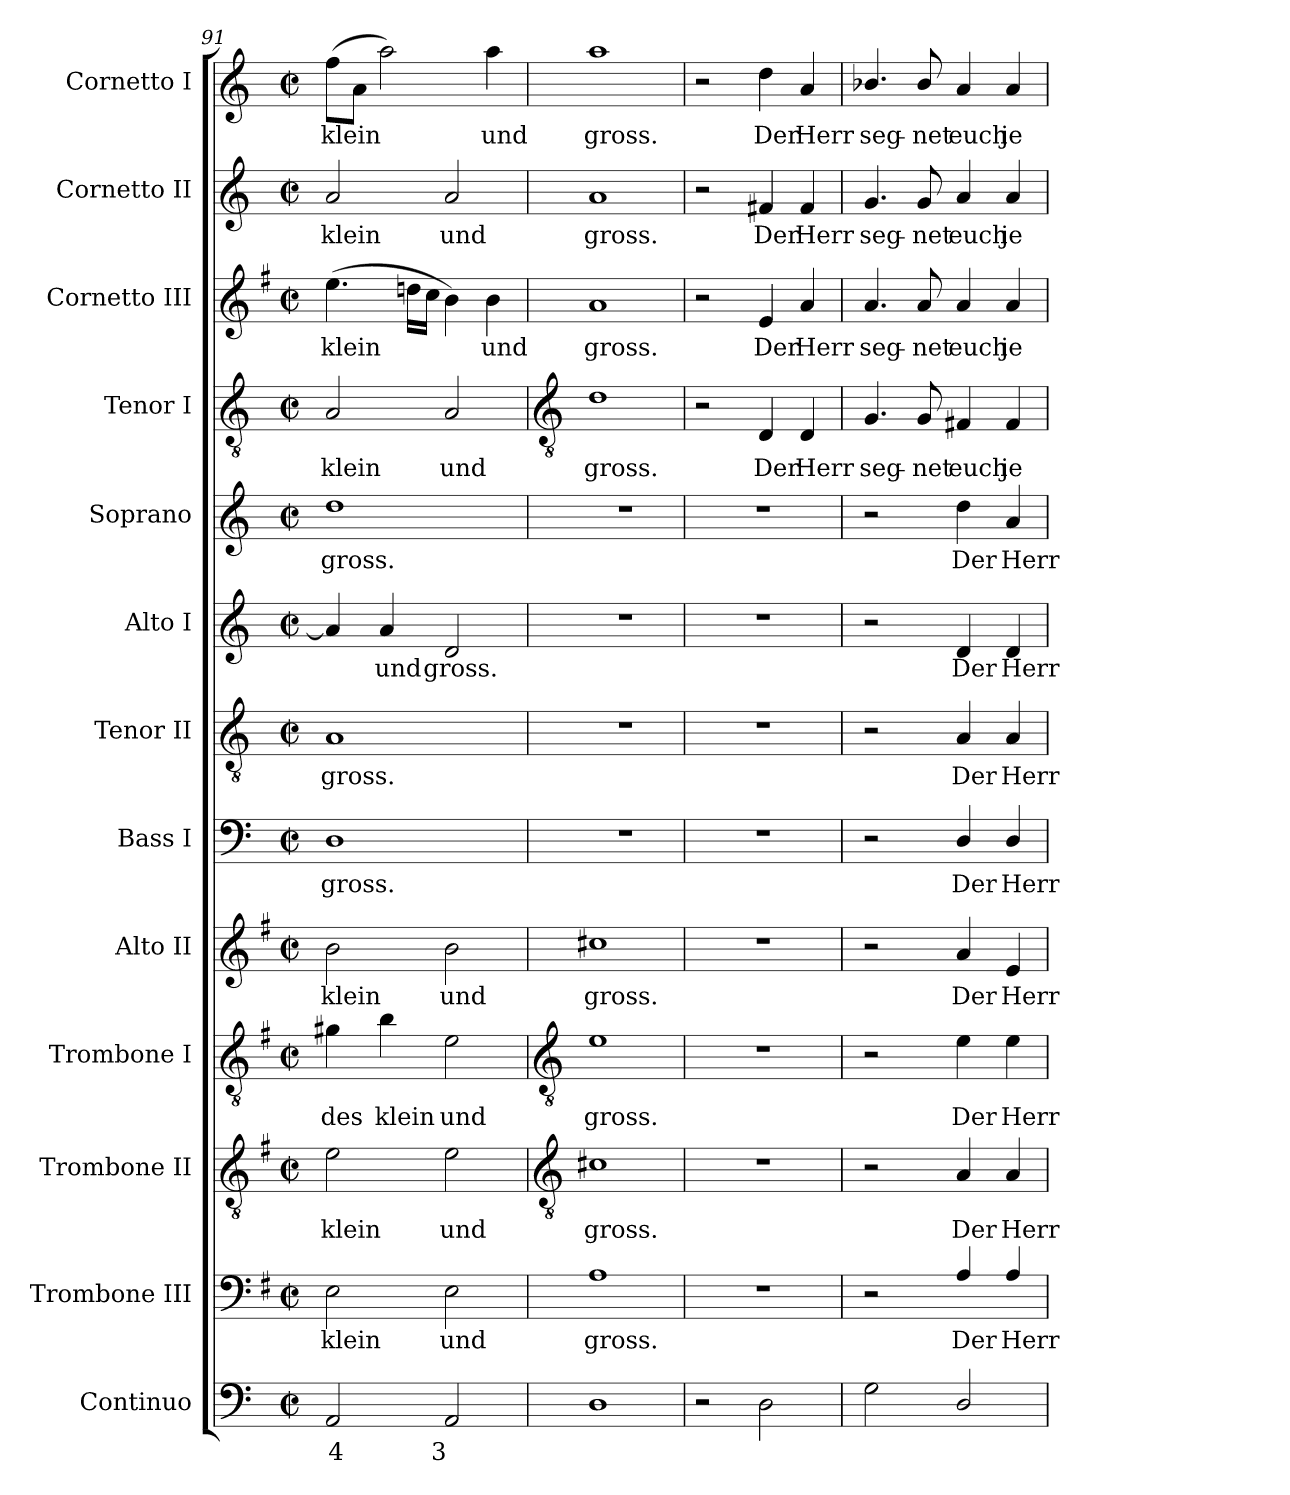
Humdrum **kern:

**kern	**text	**kern	**text	**kern	**text	**kern	**text	**kern	**text	**kern	**text	**kern	**text	**kern	**text	**kern	**text	**kern	**text	**kern	**text	**kern	**text	**kern	**text
*part13	*part13	*part12	*part12	*part11	*part11	*part10	*part10	*part9	*part9	*part8	*part8	*part7	*part7	*part6	*part6	*part5	*part5	*part4	*part4	*part3	*part3	*part2	*part2	*part1	*part1
*staff13	*staff13	*staff12	*staff12	*staff11	*staff11	*staff10	*staff10	*staff9	*staff9	*staff8	*staff8	*staff7	*staff7	*staff6	*staff6	*staff5	*staff5	*staff4	*staff4	*staff3	*staff3	*staff2	*staff2	*staff1	*staff1
*I"Continuo	*	*I"Trombone III	*	*I"Trombone II	*	*I"Trombone I	*	*I"Alto II	*	*I"Bass I	*	*I"Tenor II	*	*I"Alto I	*	*I"Soprano	*	*I"Tenor I	*	*I"Cornetto III	*	*I"Cornetto II	*	*I"Cornetto I	*
*I'Continuo	*	*I'Trombone III	*	*I'Trombone II	*	*I'Trombone I	*	*I'Alto II	*	*I'Bass I	*	*I'Tenor II	*	*I'Alto I	*	*I'Soprano	*	*I'Tenor I	*	*I'Cornetto III	*	*I'Cornetto II	*	*I'Cornetto I	*
!!LO:LB:g=z
*clefF4	*	*clefF4	*	*clefGv2	*	*clefGv2	*	*clefG2	*	*clefF4	*	*clefGv2	*	*clefG2	*	*clefG2	*	*clefGv2	*	*clefG2	*	*clefG2	*	*clefG2	*
*	*	*ITrd4c7	*	*ITrd4c7	*	*ITrd4c7	*	*ITrd4c7	*	*	*	*	*	*	*	*	*	*	*	*ITrd4c7	*	*	*	*	*
*k[]	*	*k[]	*	*k[]	*	*k[]	*	*k[]	*	*k[]	*	*k[]	*	*k[]	*	*k[]	*	*k[]	*	*k[]	*	*k[]	*	*k[]	*
*C:	*	*C:	*	*C:	*	*C:	*	*C:	*	*C:	*	*C:	*	*C:	*	*C:	*	*C:	*	*C:	*	*C:	*	*C:	*
*M2/2	*	*M2/2	*	*M2/2	*	*M2/2	*	*M2/2	*	*M2/2	*	*M2/2	*	*M2/2	*	*M2/2	*	*M2/2	*	*M2/2	*	*M2/2	*	*M2/2	*
*met(c|)	*	*met(c|)	*	*met(c|)	*	*met(c|)	*	*met(c|)	*	*met(c|)	*	*met(c|)	*	*met(c|)	*	*met(c|)	*	*met(c|)	*	*met(c|)	*	*met(c|)	*	*met(c|)	*
=91	=91	=91	=91	=91	=91	=91	=91	=91	=91	=91	=91	=91	=91	=91	=91	=91	=91	=91	=91	=91	=91	=91	=91	=91	=91
!	!LO:LY:b	!	!LO:LY:b	!	!LO:LY:b	!	!LO:LY:b	!	!LO:LY:b	!	!LO:LY:b	!	!LO:LY:b	!	!	!	!LO:LY:b	!	!LO:LY:b	!	!LO:LY:b	!	!LO:LY:b	!	!LO:LY:b
2AA	4	2AA	klein	2A	klein	4c#X	-des	2e	klein	1D	gross.	1A	gross.	4a]	.	1dd	gross.	2A	klein	(<4.a	klein	2a	klein	(>8ffL	klein
.	.	.	.	.	.	.	.	.	.	.	.	.	.	.	.	.	.	.	.	.	.	.	.	8aJ	.
!	!	!	!	!	!	!	!LO:LY:b	!	!	!	!	!	!	!	!LO:LY:b	!	!	!	!	!	!	!	!	!	!
.	.	.	.	.	.	4e	klein	.	.	.	.	.	.	4a	und	.	.	.	.	.	.	.	.	2aa)	.
.	.	.	.	.	.	.	.	.	.	.	.	.	.	.	.	.	.	.	.	16gnLL	.	.	.	.	.
.	.	.	.	.	.	.	.	.	.	.	.	.	.	.	.	.	.	.	.	16fJJ	.	.	.	.	.
!	!LO:LY:b	!	!LO:LY:b	!	!LO:LY:b	!	!LO:LY:b	!	!LO:LY:b	!	!	!	!	!	!LO:LY:b	!	!	!	!LO:LY:b	!	!	!	!LO:LY:b	!	!
2AA	3	2AA	und	2A	und	2A	und	2e	und	.	.	.	.	2d	gross.	.	.	2A	und	4e)	.	2a	und	.	.
!	!	!	!	!	!	!	!	!	!	!	!	!	!	!	!	!	!	!	!	!	!LO:LY:b	!	!	!	!LO:LY:b
.	.	.	.	.	.	.	.	.	.	.	.	.	.	.	.	.	.	.	.	4e	und	.	.	4aa	und
!!LO:LB:g=z
=92	=92	=92	=92	=92	=92	=92	=92	=92	=92	=92	=92	=92	=92	=92	=92	=92	=92	=92	=92	=92	=92	=92	=92	=92	=92
*	*	*	*	*clefGv2	*	*clefGv2	*	*	*	*	*	*	*	*	*	*	*	*clefGv2	*	*	*	*	*	*	*
!	!	!	!LO:LY:b	!	!LO:LY:b	!	!LO:LY:b	!	!LO:LY:b	!	!	!	!	!	!	!	!	!	!LO:LY:b	!	!LO:LY:b	!	!LO:LY:b	!	!LO:LY:b
1D	.	1D	gross.	1F#X	gross.	1A	gross.	1f#X	gross.	1r	.	1r	.	1r	.	1r	.	1d	gross.	1d	gross.	1a	gross.	1aa	gross.
=93	=93	=93	=93	=93	=93	=93	=93	=93	=93	=93	=93	=93	=93	=93	=93	=93	=93	=93	=93	=93	=93	=93	=93	=93	=93
2r	.	1r	.	1r	.	1r	.	1r	.	1r	.	1r	.	1r	.	1r	.	2r	.	2r	.	2r	.	2r	.
!	!	!	!	!	!	!	!	!	!	!	!	!	!	!	!	!	!	!	!LO:LY:b	!	!LO:LY:b	!	!LO:LY:b	!	!LO:LY:b
2D	.	.	.	.	.	.	.	.	.	.	.	.	.	.	.	.	.	4D	Der	4A	Der	4f#X	Der	4dd	Der
!	!	!	!	!	!	!	!	!	!	!	!	!	!	!	!	!	!	!	!LO:LY:b	!	!LO:LY:b	!	!LO:LY:b	!	!LO:LY:b
.	.	.	.	.	.	.	.	.	.	.	.	.	.	.	.	.	.	4D	Herr	4d	Herr	4f#	Herr	4a	Herr
=94	=94	=94	=94	=94	=94	=94	=94	=94	=94	=94	=94	=94	=94	=94	=94	=94	=94	=94	=94	=94	=94	=94	=94	=94	=94
!	!	!	!	!	!	!	!	!	!	!	!	!	!	!	!	!	!	!	!LO:LY:b	!	!LO:LY:b	!	!LO:LY:b	!	!LO:LY:b
2G	.	2r	.	2r	.	2r	.	2r	.	2r	.	2r	.	2r	.	2r	.	4.G	seg-	4.d	seg-	4.g	seg-	4.b-X/	seg-
!	!	!	!	!	!	!	!	!	!	!	!	!	!	!	!	!	!	!	!LO:LY:b	!	!LO:LY:b	!	!LO:LY:b	!	!LO:LY:b
.	.	.	.	.	.	.	.	.	.	.	.	.	.	.	.	.	.	8G	-net	8d	-net	8g	-net	8b-/	-net
!	!	!	!LO:LY:b	!	!LO:LY:b	!	!LO:LY:b	!	!LO:LY:b	!	!LO:LY:b	!	!LO:LY:b	!	!LO:LY:b	!	!LO:LY:b	!	!LO:LY:b	!	!LO:LY:b	!	!LO:LY:b	!	!LO:LY:b
2D/	.	4D/	Der	4D	Der	4A	Der	4d	Der	4D/	Der	4A	Der	4d	Der	4dd	Der	4F#X	euch	4d	euch	4a	euch	4a	euch
!	!	!	!LO:LY:b	!	!LO:LY:b	!	!LO:LY:b	!	!LO:LY:b	!	!LO:LY:b	!	!LO:LY:b	!	!LO:LY:b	!	!LO:LY:b	!	!LO:LY:b	!	!LO:LY:b	!	!LO:LY:b	!	!LO:LY:b
.	.	4D/	Herr	4D	Herr	4A	Herr	4A	Herr	4D/	Herr	4A	Herr	4d	Herr	4a	Herr	4F#	je	4d	je	4a	je	4a	je
=	=	=	=	=	=	=	=	=	=	=	=	=	=	=	=	=	=	=	=	=	=	=	=	=	=
*-	*-	*-	*-	*-	*-	*-	*-	*-	*-	*-	*-	*-	*-	*-	*-	*-	*-	*-	*-	*-	*-	*-	*-	*-	*-
